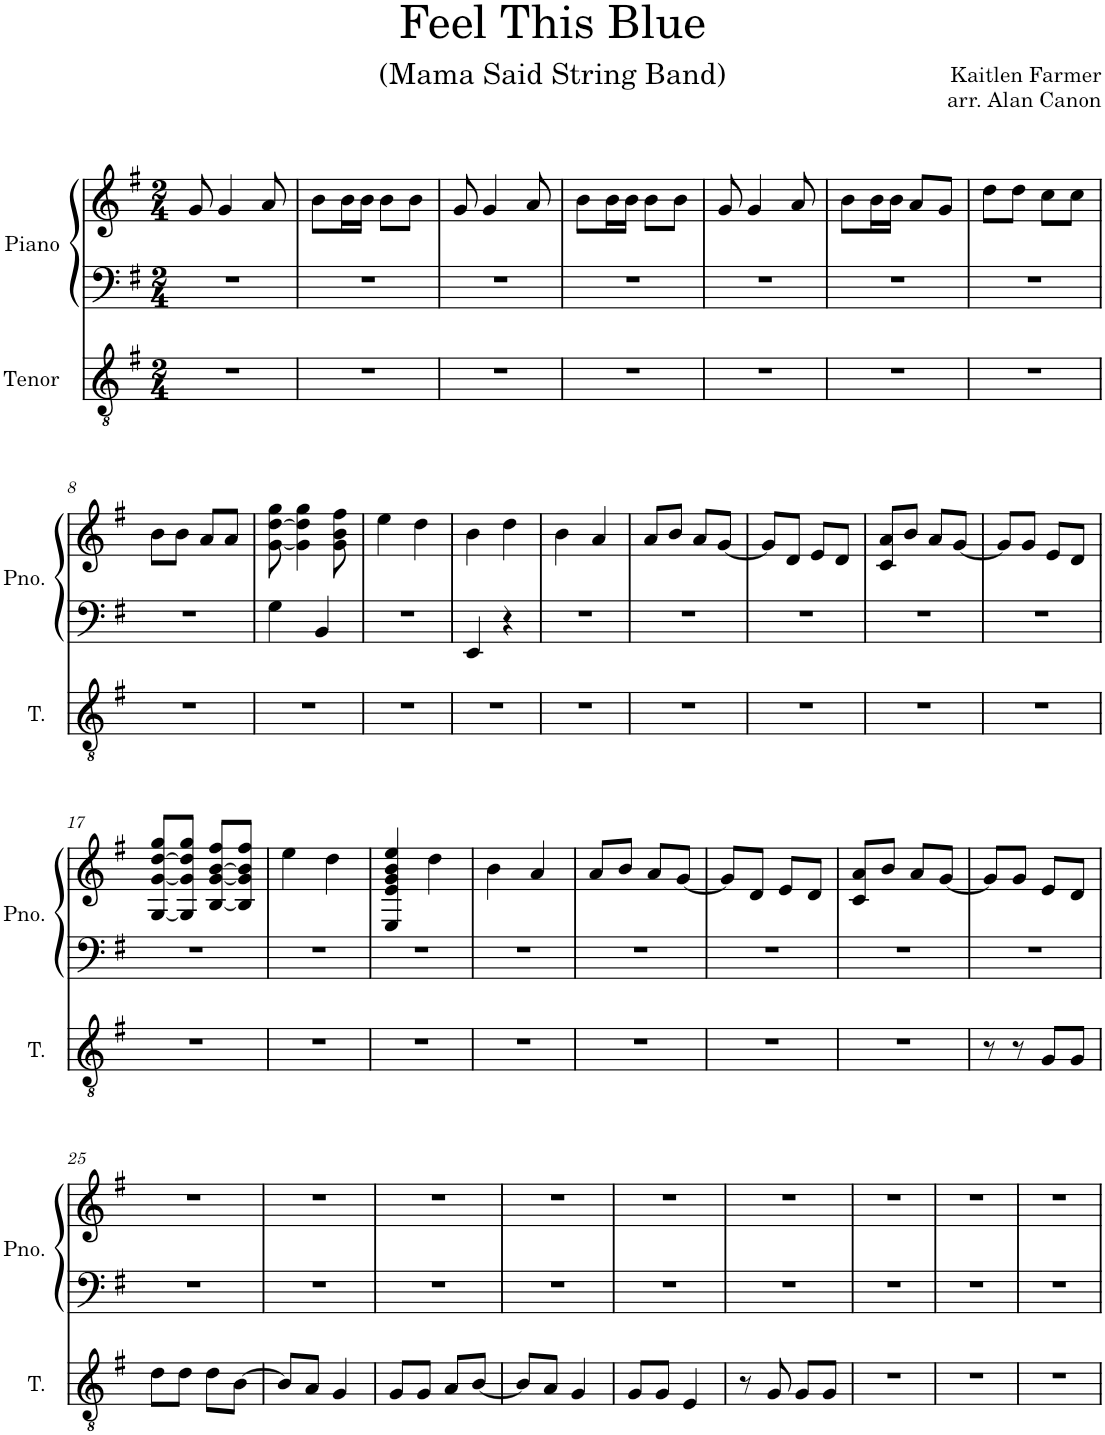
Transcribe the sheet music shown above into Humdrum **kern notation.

**kern	**kern	**kern
*part2	*part1	*part1
*staff3	*staff2	*staff1
*I"Tenor	*I"Piano	*
*I'T.	*I'Pno.	*
*clefGv2	*clefF4	*clefG2
*Trd-1c-2	*Trd-1c-2	*Trd-1c-2
*k[f#]	*k[f#]	*k[f#]
*M2/4	*M2/4	*M2/4
=1	=1	=1
2r	2r	8g/
.	.	4g/
.	.	8a/
=2	=2	=2
2r	2r	8b\L
.	.	16b\L
.	.	16b\JJ
.	.	8b\L
.	.	8b\J
=3	=3	=3
2r	2r	8g/
.	.	4g/
.	.	8a/
=4	=4	=4
2r	2r	8b\L
.	.	16b\L
.	.	16b\JJ
.	.	8b\L
.	.	8b\J
=5	=5	=5
2r	2r	8g/
.	.	4g/
.	.	8a/
=6	=6	=6
2r	2r	8b\L
.	.	16b\L
.	.	16b\JJ
.	.	8a/L
.	.	8g/J
=7	=7	=7
2r	2r	8dd\L
.	.	8dd\J
.	.	8cc\L
.	.	8cc\J
!!LO:LB:g=z
=8	=8	=8
2r	2r	8b\L
.	.	8b\J
.	.	8a/L
.	.	8a/J
=9	=9	=9
2r	4G\	[8g\ [8dd\ 8gg\
.	.	4g\] 4dd\] 4gg\
.	4BB/	.
.	.	8g\ 8b\ 8ff#\
=10	=10	=10
2r	2r	4ee\
.	.	4dd\
=11	=11	=11
2r	4EE/	4b\
.	4r	4dd\
=12	=12	=12
2r	2r	4b\
.	.	4a/
=13	=13	=13
2r	2r	8a/L
.	.	8b/J
.	.	8a/L
.	.	[8g/J
=14	=14	=14
2r	2r	8g/L]
.	.	8d/J
.	.	8e/L
.	.	8d/J
=15	=15	=15
2r	2r	8c/ 8a/L
.	.	8b/J
.	.	8a/L
.	.	[8g/J
=16	=16	=16
2r	2r	8g/L]
.	.	8g/J
.	.	8e/L
.	.	8d/J
!!LO:LB:g=z
=17	=17	=17
2r	2r	[8G/ [8g/ [8dd/ 8gg/L
.	.	8G/] 8g/] 8dd/] 8gg/J
.	.	[8B/ [8g/ [8b/ 8ff#/L
.	.	8B/] 8g/] 8b/] 8ff#/J
=18	=18	=18
2r	2r	4ee\
.	.	4dd\
=19	=19	=19
2r	2r	4E/ 4e/ 4g/ 4b/ 4ee/
.	.	4dd\
=20	=20	=20
2r	2r	4b\
.	.	4a/
=21	=21	=21
2r	2r	8a/L
.	.	8b/J
.	.	8a/L
.	.	[8g/J
=22	=22	=22
2r	2r	8g/L]
.	.	8d/J
.	.	8e/L
.	.	8d/J
=23	=23	=23
2r	2r	8c/ 8a/L
.	.	8b/J
.	.	8a/L
.	.	[8g/J
=24	=24	=24
8r	2r	8g/L]
8r	.	8g/J
8G/L	.	8e/L
8G/J	.	8d/J
!!LO:LB:g=z
=25	=25	=25
8d\L	2r	2r
8d\J	.	.
8d\L	.	.
[8B\J	.	.
=26	=26	=26
8B/L]	2r	2r
8A/J	.	.
4G/	.	.
=27	=27	=27
8G/L	2r	2r
8G/J	.	.
8A/L	.	.
[8B/J	.	.
=28	=28	=28
8B/L]	2r	2r
8A/J	.	.
4G/	.	.
=29	=29	=29
8G/L	2r	2r
8G/J	.	.
4E/	.	.
=30	=30	=30
8r	2r	2r
8G/	.	.
8G/L	.	.
8G/J	.	.
=31	=31	=31
2r	2r	2r
=32	=32	=32
2r	2r	2r
=33	=33	=33
2r	2r	2r
=	=	=
*-	*-	*-
